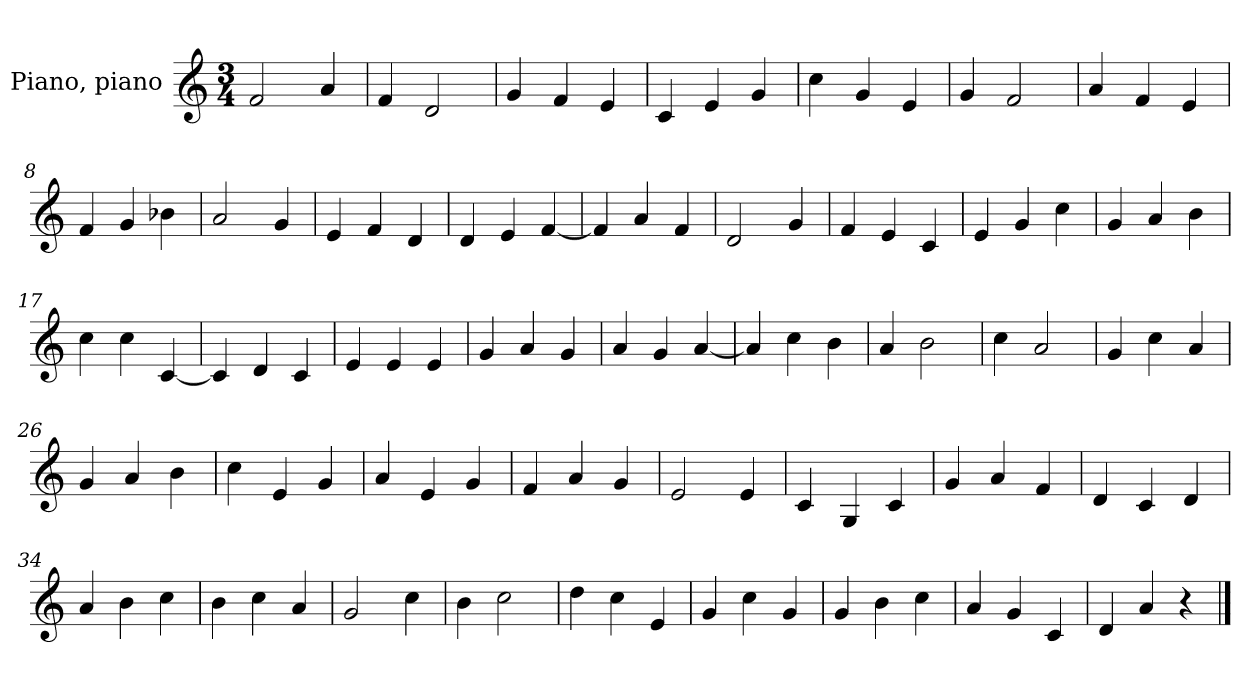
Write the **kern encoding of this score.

**kern
*part1
*staff1
*I"Piano, piano
*clefG2
*k[]
*M3/4
*MM126
=1
2f/
4a/
=2
4f/
2d/
=3
4g/
4f/
4e/
=4
4c/
4e/
4g/
=5
4cc\
4g/
4e/
=6
4g/
2f/
=7
4a/
4f/
4e/
=8
4f/
4g/
4b-X\
=9
2a/
4g/
=10
4e/
4f/
4d/
=11
4d/
4e/
[4f/
!!LO:LB:g=z
=12
4f/]
4a/
4f/
=13
2d/
4g/
=14
4f/
4e/
4c/
=15
4e/
4g/
4cc\
=16
4g/
4a/
4b\
=17
4cc\
4cc\
[4c/
=18
4c/]
4d/
4c/
=19
4e/
4e/
4e/
=20
4g/
4a/
4g/
=21
4a/
4g/
[4a/
=22
4a/]
4cc\
4b\
=23
4a/
2b\
!!LO:LB:g=z
=24
4cc\
2a/
=25
4g/
4cc\
4a/
=26
4g/
4a/
4b\
=27
4cc\
4e/
4g/
=28
4a/
4e/
4g/
=29
4f/
4a/
4g/
=30
2e/
4e/
=31
4c/
4G/
4c/
=32
4g/
4a/
4f/
=33
4d/
4c/
4d/
=34
4a/
4b\
4cc\
=35
4b\
4cc\
4a/
!!LO:LB:g=z
=36
2g/
4cc\
=37
4b\
2cc\
=38
4dd\
4cc\
4e/
=39
4g/
4cc\
4g/
=40
4g/
4b\
4cc\
=41
4a/
4g/
4c/
=42
4d/
4a/
4r
==
*-
